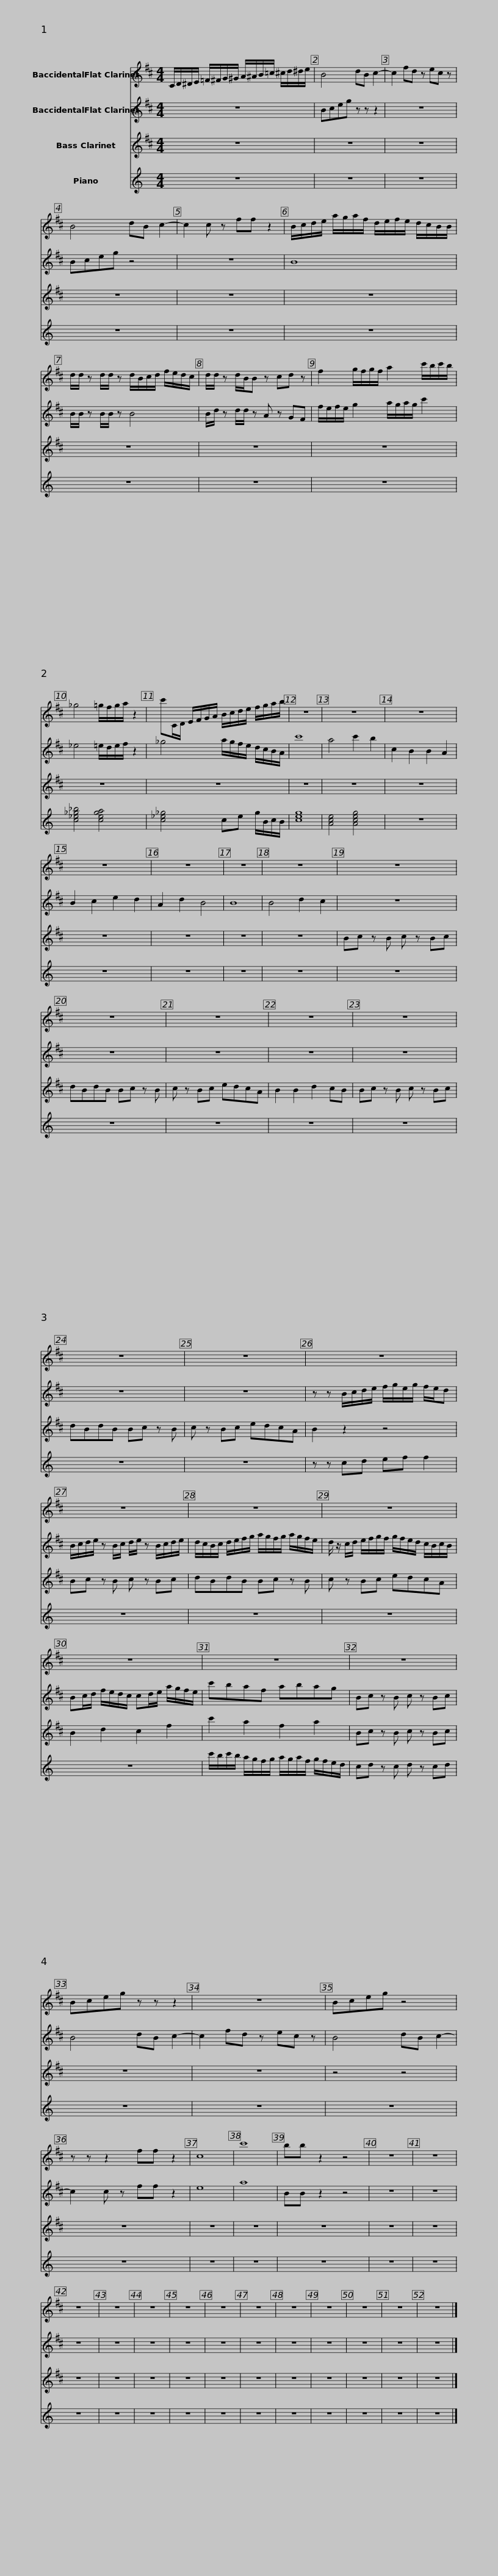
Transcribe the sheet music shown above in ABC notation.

X:1
%%score 1 2 3 4
L:1/8
M:4/4
I:linebreak $
K:C
V:1 treble transpose=-2
V:2 treble transpose=-2
V:3 treble transpose=-14
V:4 treble
V:1
[K:D] C/D/^D/E/ =F/^F/G/^G/ A/^A/B/=c/ ^c/d/^d/e/ | B4 dB c2- | c2 fd z ec z |$ B4 dB c2- | c2 c z ff z2 | %5
 B/c/d/e/ a/g/a/f/ d/e/f/e/ d/c/B/B/ |$ d/d/ z d/d/ z d/B/c/d/ f/e/d/c/ | d/d/ z d/B/B z cd z |$ f2 g/f/g/f/ a2 c'/b/c'/b/ | _g4 =g/f/g/a/ z2 |$ %10
 c'C/D/ E/F/G/A/ B/c/d/e/ f/g/a/b/ | z8 | z8 | z8 | z8 | %15
 z8 | z8 |$ z8 | z8 | z8 | %20
 z8 | z8 |$ z8 | z8 | z8 | %25
 z8 |$ z8 | z8 |$ z8 | z8 |$ %30
 z8 | z8 | Bceg z z z2 | z8 |$ Bceg z4 | %35
 z z z2 ff z2 | c8 | c'8 | bb z2 z4 | z8 | %40
 z8 | z8 | z8 | z8 | z8 | %45
 z8 | z8 |$ z8 | z8 | z8 | %50
 z8 | z8 |] %52
V:2
[K:D] z8 | Bceg z z z2 | z8 |$ Bceg z4 | z8 | %5
 B8 |$ B/B/ z B/B/ z B4 | B/d/ z d/d/ z A z GF |$ f/e/f/e/ g2 a/g/a/g/ c'2 | _e4 =e/d/e/f/ z2 |$ %10
 _g4 a/g/f/e/ d/c/B/A/ | c'8 | a4 c'2 b2 | c2 B2 B2 A2 | B2 c2 e2 d2 | %15
 A2 d2 B4 | B8 |$ B4 d2 c2 | z8 | z8 | %20
 z8 | z8 |$ z8 | z8 | z8 | %25
 z z B/c/d/e/ f/g/e/g/ f/e/d |$ B/c/d/e/ z B/c/ d/e/ z B/c/d/e/ | d/c/B/c/ d/e/f/g/ a/g/f/g/ a/g/f/e/ |$ d/ z/ c/d/ e/f/g/f/ g/f/e/d/ c/B/c/B/ | Bc/d/ f/e/d/c/ cd/e/ a/g/f/e/ |$ %30
 c'baf abag | Bc z B c z Bc | B4 dB c2- | c2 fd z ec z |$ B4 dB c2- | %35
 c2 c z ff z2 | e8 | a8 | BB z2 z4 | z8 | %40
 z8 | z8 | z8 | z8 | z8 | %45
 z8 | z8 |$ z8 | z8 | z8 | %50
 z8 | z8 |] %52
V:3
[K:D] z8 | z8 | z8 |$ z8 | z8 | %5
 z8 |$ z8 | z8 |$ z8 | z8 |$ %10
 z8 | z8 | z8 | z8 | z8 | %15
 z8 | z8 |$ z8 | Bc z B c z Bc | dBdB Bc z B | %20
 c z Bc edcA | B2 B2 d2 cB |$ Bc z B c z Bc | dBdB Bc z B | c z Bc edcA | %25
 B2 z2 z4 |$ Bc z B c z Bc | dBdB Bc z B |$ c z Bc edcA | B2 d2 c2 f2 |$ %30
 c'2 a2 f2 a2 | Bc z B c z Bc | z8 | z8 |$ z4 z4 | %35
 z8 | z8 | z8 | z8 | z8 | %40
 z8 | z8 | z8 | z8 | z8 | %45
 z8 | z8 |$ z8 | z8 | z8 | %50
 z8 | z8 |] %52
V:4
 z8 | z8 | z8 |$ z8 | z8 | %5
 z8 |$ z8 | z8 |$ z8 | [c_e_g_b]4 [cega]4 |$ %10
 [c_e_g]4 ce g/B/c/B/ | [ceg]8 | [Ace]4 [Aceg]4 | z8 | z8 | %15
 z8 | z8 |$ z8 | z8 | z8 | %20
 z8 | z8 |$ z8 | z8 | z8 | %25
 z z cd ef f2 |$ z8 | z8 |$ z8 | z8 |$ %30
 c'/b/c'/b/ a/g/f/g/ a/g/a/f/ g/f/e/d/ | cd z c d z cd | z8 | z8 |$ z8 | %35
 z8 | z8 | z8 | z8 | z8 | %40
 z8 | z8 | z8 | z8 | z8 | %45
 z8 | z8 |$ z8 | z8 | z8 | %50
 z8 | z8 |] %52
